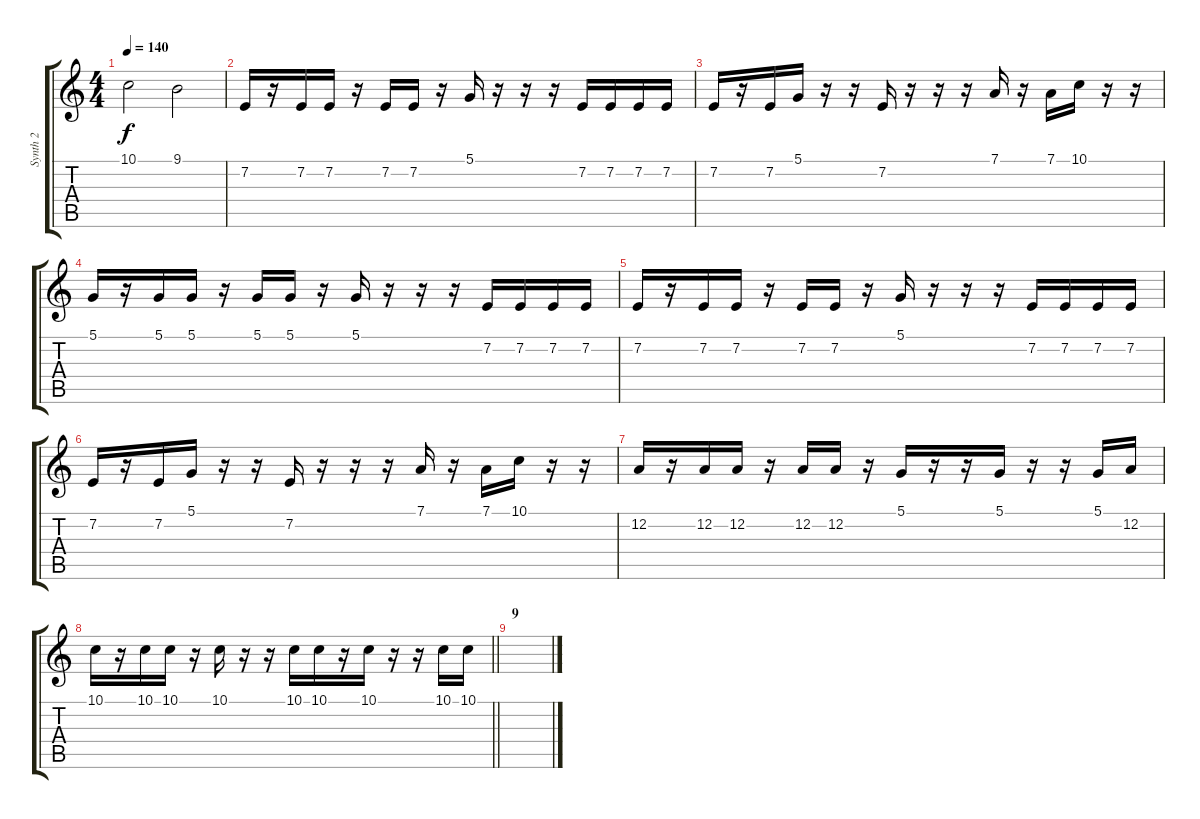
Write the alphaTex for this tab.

\track ("Synth 2" "Synth 2") {instrument stringensemble1}
\staff {score tabs}
\tuning (D4 A3 F3 C3 G2 C2) {hide}
\ts (4 4)
\tempo 140
\clef g2
\ks c
10.1.2{dy f} 9.1.2 |
7.2.16{instrument electricpiano1} r.16 7.2.16 7.2.16 r.16 7.2.16 7.2.16 r.16 5.1.16 r.16 r.16 r.16 7.2.16 7.2.16 7.2.16 7.2.16 |
7.2.16 r.16 7.2.16 5.1.16 r.16 r.16 7.2.16 r.16 r.16 r.16 7.1.16 r.16 7.1.16 10.1.16 r.16 r.16 |
5.1.16{instrument electricpiano1} r.16 5.1.16 5.1.16 r.16 5.1.16 5.1.16 r.16 5.1.16 r.16 r.16 r.16 7.2.16 7.2.16 7.2.16 7.2.16 |
7.2.16{instrument electricpiano1} r.16 7.2.16 7.2.16 r.16 7.2.16 7.2.16 r.16 5.1.16 r.16 r.16 r.16 7.2.16 7.2.16 7.2.16 7.2.16 |
7.2.16 r.16 7.2.16 5.1.16 r.16 r.16 7.2.16 r.16 r.16 r.16 7.1.16 r.16 7.1.16 10.1.16 r.16 r.16 |
12.2.16{instrument electricpiano1} r.16 12.2.16 12.2.16 r.16 12.2.16 12.2.16 r.16 5.1.16 r.16 r.16 5.1.16 r.16 r.16 5.1.16 12.2.16 |
\barLineRight lightlight
10.1.16{instrument electricpiano1} r.16 10.1.16 10.1.16 r.16 10.1.16 r.16 r.16 10.1.16 10.1.16 r.16 10.1.16 r.16 r.16 10.1.16 10.1.16 |
\section ("" "9")
